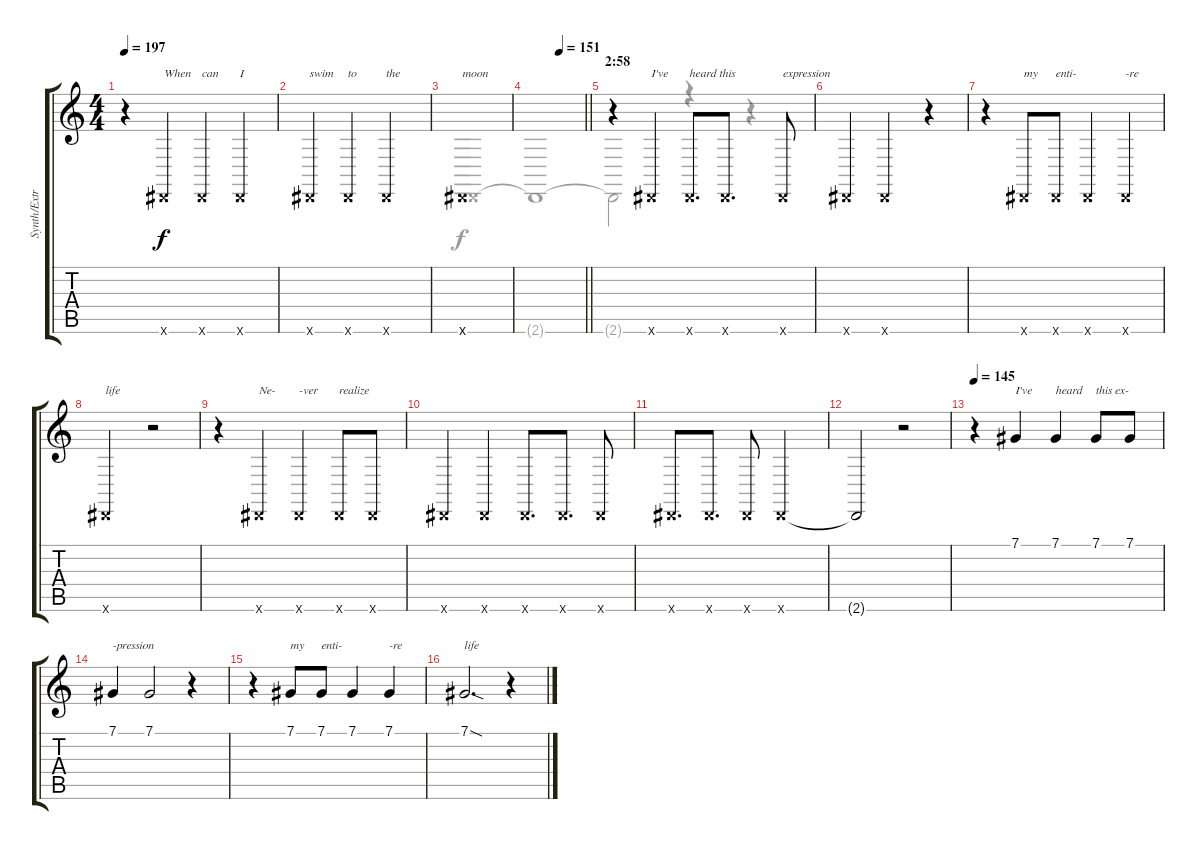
\track ("Synth/Extra Guitar II/Vocals" "Synth/Extr") {instrument lead2sawtooth}
\staff {score tabs}
\tuning (Db4 Ab3 E3 B2 Gb2 Db2) {hide}
\voice
\ts (4 4)
\tempo 197
\clef g2
\ks c
r.4{dy f} 2.6{x}.4{txt "When"} 2.6{x}.4{txt "can"} 2.6{x}.4{txt "I"} |
2.6{x}.4{txt "swim"} 2.6{x}.4{txt "to"} 2.6{x}.2{txt "the"} |
2.6{x}.1{txt "moon"} |
\tempo (151 0.5)
\barLineRight lightlight
|
\section ("" "2:58")
r.4 2.6{x}.4{txt "I've"} 2.6{x}.8{d txt "heard this"} 2.6{x}.8{d} 2.6{x}.8{txt "expression"} |
2.6{x}.4 2.6{x}.2 r.4 |
r.4 2.6{x}.8{txt "my"} 2.6{x}.8{txt "enti-"} 2.6{x}.4 2.6{x}.4{txt "-re"} |
2.6{x}.2{txt "life"} r.2 |
r.4 2.6{x}.4{txt "Ne-"} 2.6{x}.4{txt "-ver"} 2.6{x}.8{txt "realize"} 2.6{x}.8 |
2.6{x}.4 2.6{x}.4 2.6{x}.8{d} 2.6{x}.8{d} 2.6{x}.8 |
2.6{x}.8{d} 2.6{x}.8{d} 2.6{x}.8 2.6{x}.2 |
2.6{t}.2 r.2 |
\tempo 145
r.4 7.1.4{txt "I've"} 7.1.4{txt "heard"} 7.1.8{txt "this ex-"} 7.1.8 |
7.1.4{txt "-pression"} 7.1.2 r.4 |
r.4 7.1.8{txt "my"} 7.1.8{txt "enti-"} 7.1.4 7.1.4{txt "-re"} |
7.1{sod}.2{d txt "life"} r.4
\voice
\clef g2
\ottava regular
\simile none
\ks c
|
|
2.6{x}.1 |
\barLineRight lightlight
2.6{t}.1 |
2.6{t}.2 r.4 r.4 |
|
|
|
|
|
|
|
|
|
|
